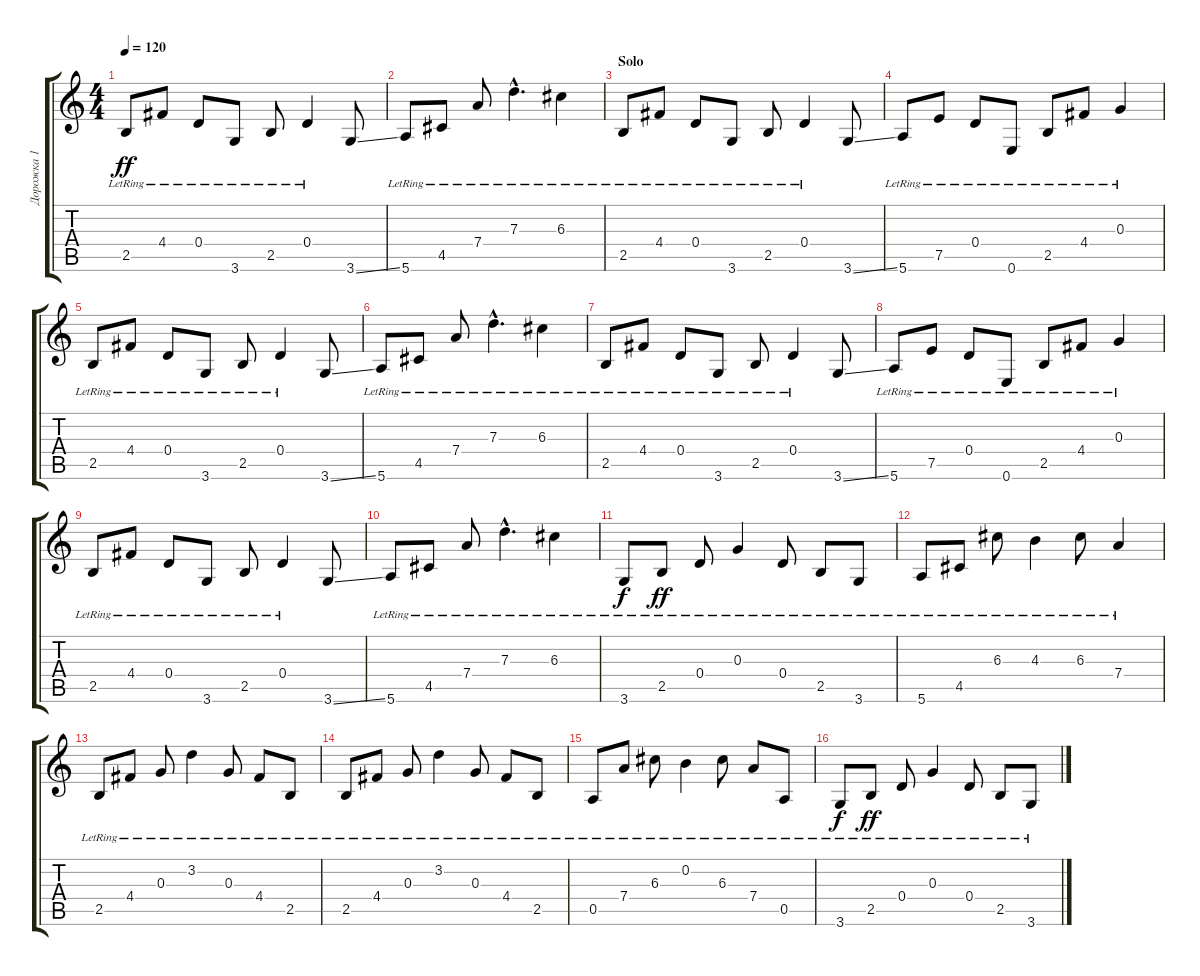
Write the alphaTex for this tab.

\track ("Дорожка 1" "Дорожка 1") {instrument acousticguitarsteel}
\staff {score tabs}
\tuning (E4 B3 G3 D3 A2 E2) {hide}
\ts (4 4)
\tempo 120
\clef g2
\ks c
2.5{lr}.8{dy ff} 4.4{lr}.8 0.4{lr}.8 3.6{lr}.8 2.5{lr}.8 0.4{lr}.4 3.6{ss}.8 |
5.6{lr}.8 4.5{lr}.8 7.4{lr}.8 7.3{hac lr}.4{d} 6.3{lr}.4 |
\section ("" "Solo")
2.5{lr}.8 4.4{lr}.8 0.4{lr}.8 3.6{lr}.8 2.5{lr}.8 0.4{lr}.4 3.6{ss}.8 |
5.6{lr}.8 7.5{lr}.8 0.4{lr}.8 0.6{lr}.8 2.5{lr}.8 4.4{lr}.8 0.3{lr}.4 |
2.5{lr}.8 4.4{lr}.8 0.4{lr}.8 3.6{lr}.8 2.5{lr}.8 0.4{lr}.4 3.6{ss}.8 |
5.6{lr}.8 4.5{lr}.8 7.4{lr}.8 7.3{hac lr}.4{d} 6.3{lr}.4 |
2.5{lr}.8 4.4{lr}.8 0.4{lr}.8 3.6{lr}.8 2.5{lr}.8 0.4{lr}.4 3.6{ss}.8 |
5.6{lr}.8 7.5{lr}.8 0.4{lr}.8 0.6{lr}.8 2.5{lr}.8 4.4{lr}.8 0.3{lr}.4 |
2.5{lr}.8 4.4{lr}.8 0.4{lr}.8 3.6{lr}.8 2.5{lr}.8 0.4{lr}.4 3.6{ss}.8 |
5.6{lr}.8 4.5{lr}.8 7.4{lr}.8 7.3{hac lr}.4{d} 6.3{lr}.4 |
3.6{lr}.8{dy f} 2.5{lr}.8{dy ff} 0.4{lr}.8 0.3{lr}.4 0.4{lr}.8 2.5{lr}.8 3.6{lr}.8 |
5.6{lr}.8 4.5{lr}.8 6.3{lr}.8 4.3{lr}.4 6.3{lr}.8 7.4{lr}.4 |
2.5{lr}.8 4.4{lr}.8 0.3{lr}.8 3.2{lr}.4 0.3{lr}.8 4.4{lr}.8 2.5{lr}.8 |
2.5{lr}.8 4.4{lr}.8 0.3{lr}.8 3.2{lr}.4 0.3{lr}.8 4.4{lr}.8 2.5{lr}.8 |
0.5{lr}.8 7.4{lr}.8 6.3{lr}.8 0.2{lr}.4 6.3{lr}.8 7.4{lr}.8 0.5{lr}.8 |
3.6{lr}.8{dy f} 2.5{lr}.8{dy ff} 0.4{lr}.8 0.3{lr}.4 0.4{lr}.8 2.5{lr}.8 3.6{lr}.8
